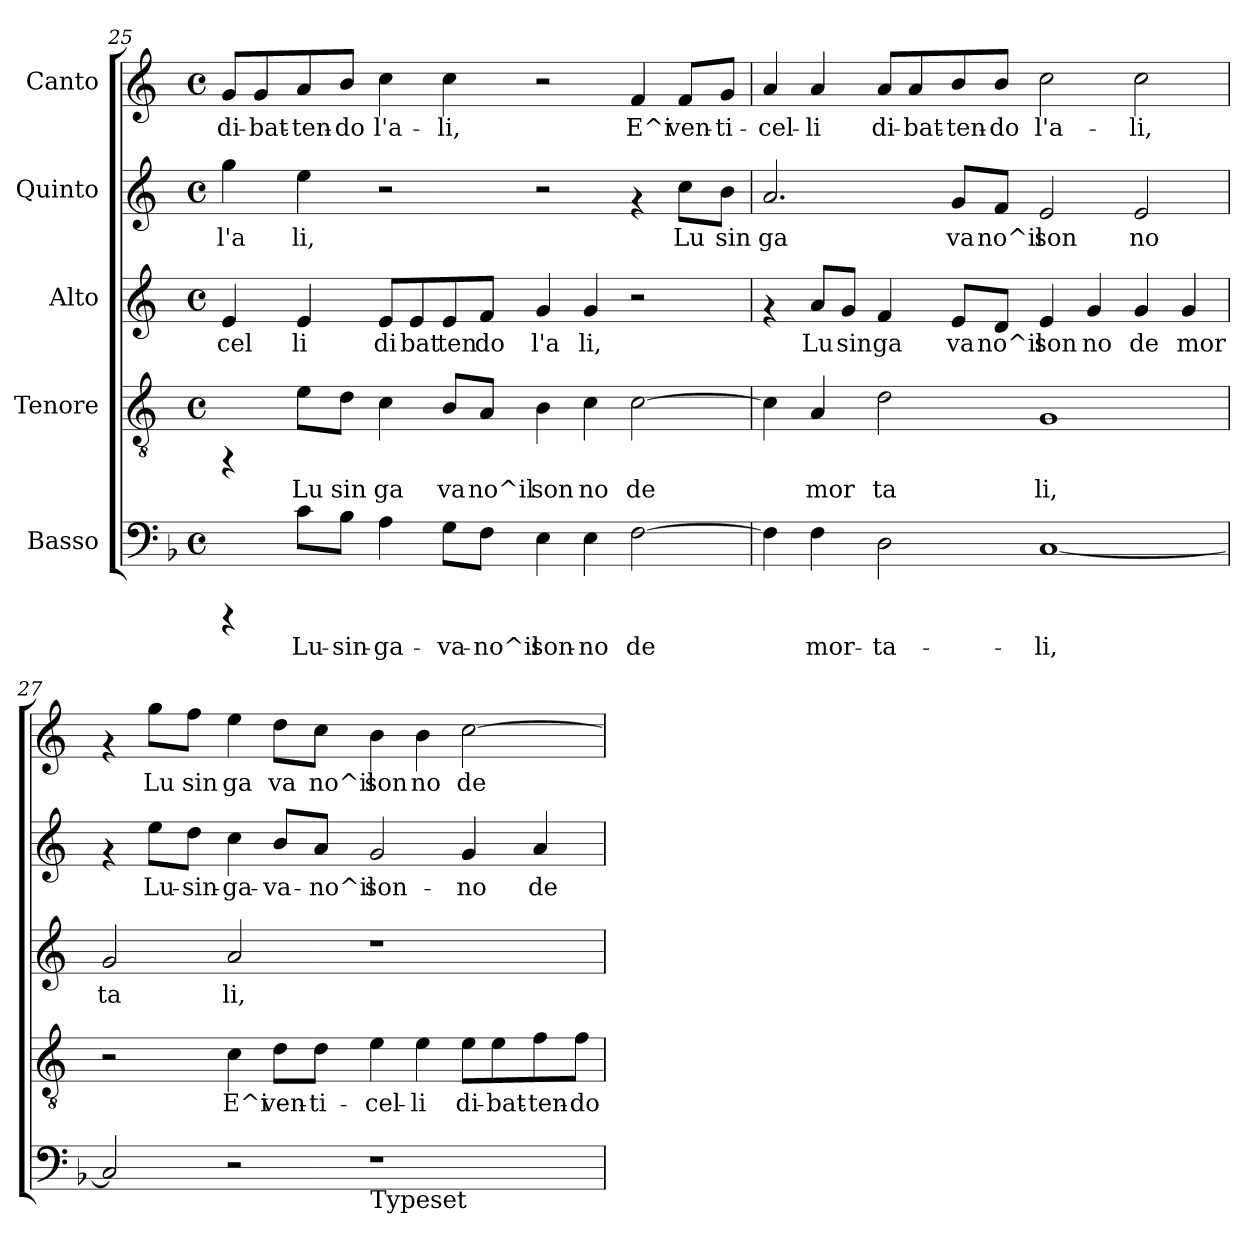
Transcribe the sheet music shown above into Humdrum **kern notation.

**kern	**text	**kern	**text	**kern	**text	**kern	**text	**kern	**text
*part5	*part5	*part4	*part4	*part3	*part3	*part2	*part2	*part1	*part1
*staff5	*staff5	*staff4	*staff4	*staff3	*staff3	*staff2	*staff2	*staff1	*staff1
*I"Basso	*	*I"Tenore	*	*I"Alto	*	*I"Quinto	*	*I"Canto	*
!!LO:LB:g=z
*clefF4	*	*clefGv2	*	*clefG2	*	*clefG2	*	*clefG2	*
*	*	*ITrd-3c-5	*	*ITrd-3c-5	*	*ITrd-3c-5	*	*ITrd-3c-5	*
*k[b-]	*	*k[b-]	*	*k[b-]	*	*k[b-]	*	*k[b-]	*
*F:	*	*F:	*	*F:	*	*F:	*	*F:	*
*M4/4	*	*M4/4	*	*M4/4	*	*M4/4	*	*M4/4	*
*met(c)	*	*met(c)	*	*met(c)	*	*met(c)	*	*met(c)	*
=25	=25	=25	=25	=25	=25	=25	=25	=25	=25
!	!	!	!	!	!LO:LY:b:cj	!	!LO:LY:b:cj	!	!LO:LY:b:cj
4rCCC	.	4rFF	.	4a/	cel	4ccc\	l'a	8cc/L	di-
!	!	!	!	!	!	!	!	!	!LO:LY:b:cj
.	.	.	.	.	.	.	.	8cc/	-bat-
!	!LO:LY:b:cj	!	!LO:LY:b:cj	!	!LO:LY:b:cj	!	!LO:LY:b:cj	!	!LO:LY:b:cj
8c\L	Lu-	8a\L	Lu	4a/	li	4aa\	li,	8dd/	-ten-
!	!LO:LY:b:cj	!	!LO:LY:b:cj	!	!	!	!	!	!LO:LY:b:cj
8B-\J	-sin-	8g\J	sin	.	.	.	.	8ee/J	-do
!	!LO:LY:b:cj	!	!LO:LY:b:cj	!	!LO:LY:b:cj	!	!	!	!LO:LY:b:cj
4A\	-ga-	4f\	ga	8a/L	di	2r	.	4ff\	l'a-
!	!	!	!	!	!LO:LY:b:cj	!	!	!	!
.	.	.	.	8a/	bat	.	.	.	.
!	!LO:LY:b:cj	!	!LO:LY:b:cj	!	!LO:LY:b:cj	!	!	!	!LO:LY:b:cj
8G\L	-va-	8e/L	va	8a/	ten	.	.	4ff\	-li,
!	!LO:LY:b:cj	!	!LO:LY:b:cj	!	!LO:LY:b:cj	!	!	!	!
8F\J	-no^il	8d/J	no^il	8b-/J	do	.	.	.	.
!	!LO:LY:b:cj	!	!LO:LY:b:cj	!	!LO:LY:b:cj	!	!	!	!
4E\	son-	4e\	son	4cc/	l'a	2r	.	2r	.
!	!LO:LY:b:cj	!	!LO:LY:b:cj	!	!LO:LY:b:cj	!	!	!	!
4E\	-no	4f\	no	4cc/	li,	.	.	.	.
!	!LO:LY:b:cj	!	!LO:LY:b:cj	!	!	!	!	!	!LO:LY:b:cj
[>2F\	de	[>2f\	de	2r	.	4rf	.	4b-/	E^i
!	!	!	!	!	!	!	!LO:LY:b:cj	!	!LO:LY:b:cj
.	.	.	.	.	.	8ff\L	Lu	8b-/L	ven-
!	!	!	!	!	!	!	!LO:LY:b:cj	!	!LO:LY:b:cj
.	.	.	.	.	.	8ee\J	sin	8cc/J	-ti-
=26	=26	=26	=26	=26	=26	=26	=26	=26	=26
!	!LO:LY:b:cj	!	!LO:LY:b:cj	!	!	!	!LO:LY:b:cj	!	!LO:LY:b:cj
4F\]	.	4f\]	.	4rf	.	2.dd/	ga	4dd/	-cel-
!	!LO:LY:b:cj	!	!LO:LY:b:cj	!	!LO:LY:b:cj	!	!	!	!LO:LY:b:cj
4F\	mor-	4d/	mor	8dd/L	Lu	.	.	4dd/	-li
!	!	!	!	!	!LO:LY:b:cj	!	!	!	!
.	.	.	.	8cc/J	sin	.	.	.	.
!	!LO:LY:b:cj	!	!LO:LY:b:cj	!	!LO:LY:b:cj	!	!	!	!LO:LY:b:cj
2D\	-ta-	2g\	ta	4b-/	ga	.	.	8dd/L	di-
!	!	!	!	!	!	!	!	!	!LO:LY:b:cj
.	.	.	.	.	.	.	.	8dd/	-bat-
!	!	!	!	!	!LO:LY:b:cj	!	!LO:LY:b:cj	!	!LO:LY:b:cj
.	.	.	.	8a/L	va	8cc/L	va	8ee/	-ten-
!	!	!	!	!	!LO:LY:b:cj	!	!LO:LY:b:cj	!	!LO:LY:b:cj
.	.	.	.	8g/J	no^il	8b-/J	no^il	8ee/J	-do
!	!LO:LY:b:cj	!	!LO:LY:b:cj	!	!LO:LY:b:cj	!	!LO:LY:b:cj	!	!LO:LY:b:cj
[<1C	-li,	1c	li,	4a/	son	2a/	son	2ff\	l'a-
!	!	!	!	!	!LO:LY:b:cj	!	!	!	!
.	.	.	.	4cc/	no	.	.	.	.
!	!	!	!	!	!LO:LY:b:cj	!	!LO:LY:b:cj	!	!LO:LY:b:cj
.	.	.	.	4cc/	de	2a/	no	2ff\	-li,
!	!	!	!	!	!LO:LY:b:cj	!	!	!	!
.	.	.	.	4cc/	mor	.	.	.	.
!!LO:PB:g=z
=27	=27	=27	=27	=27	=27	=27	=27	=27	=27
!	!LO:LY:b:cj	!	!	!	!LO:LY:b:cj	!	!	!	!
2C/]	.	2r	.	2cc/	ta	4rf	.	4rf	.
!	!	!	!	!	!	!	!LO:LY:b:cj	!	!LO:LY:b:cj
.	.	.	.	.	.	8aa\L	Lu-	8ccc\L	Lu
!	!	!	!	!	!	!	!LO:LY:b:cj	!	!LO:LY:b:cj
.	.	.	.	.	.	8gg\J	-sin-	8bb-\J	sin
!	!	!	!LO:LY:b:cj	!	!LO:LY:b:cj	!	!LO:LY:b:cj	!	!LO:LY:b:cj
2r	.	4f\	E^i	2dd/	li,	4ff\	-ga-	4aa\	ga
!	!	!	!LO:LY:b:cj	!	!	!	!LO:LY:b:cj	!	!LO:LY:b:cj
.	.	8g\L	ven-	.	.	8ee/L	-va-	8gg\L	va
!	!	!	!LO:LY:b:cj	!	!	!	!LO:LY:b:cj	!	!LO:LY:b:cj
.	.	8g\J	-ti-	.	.	8dd/J	-no^il	8ff\J	no^il
!LO:TX:b:t=Typeset	!	!	!	!	!	!	!	!	!
!	!	!	!LO:LY:b:cj	!	!	!	!LO:LY:b:cj	!	!LO:LY:b:cj
1r	.	4a\	-cel-	1r	.	2cc/	son-	4ee\	son
!	!	!	!LO:LY:b:cj	!	!	!	!	!	!LO:LY:b:cj
.	.	4a\	-li	.	.	.	.	4ee\	no
!	!	!	!LO:LY:b:cj	!	!	!	!LO:LY:b:cj	!	!LO:LY:b:cj
.	.	8a\L	di-	.	.	4cc/	-no	[>2ff\	de
!	!	!	!LO:LY:b:cj	!	!	!	!	!	!
.	.	8a\	-bat-	.	.	.	.	.	.
!	!	!	!LO:LY:b:cj	!	!	!	!LO:LY:b:cj	!	!
.	.	8b-\	-ten-	.	.	4dd/	de	.	.
!	!	!	!LO:LY:b:cj	!	!	!	!	!	!
.	.	8b-\J	-do	.	.	.	.	.	.
=	=	=	=	=	=	=	=	=	=
*-	*-	*-	*-	*-	*-	*-	*-	*-	*-
